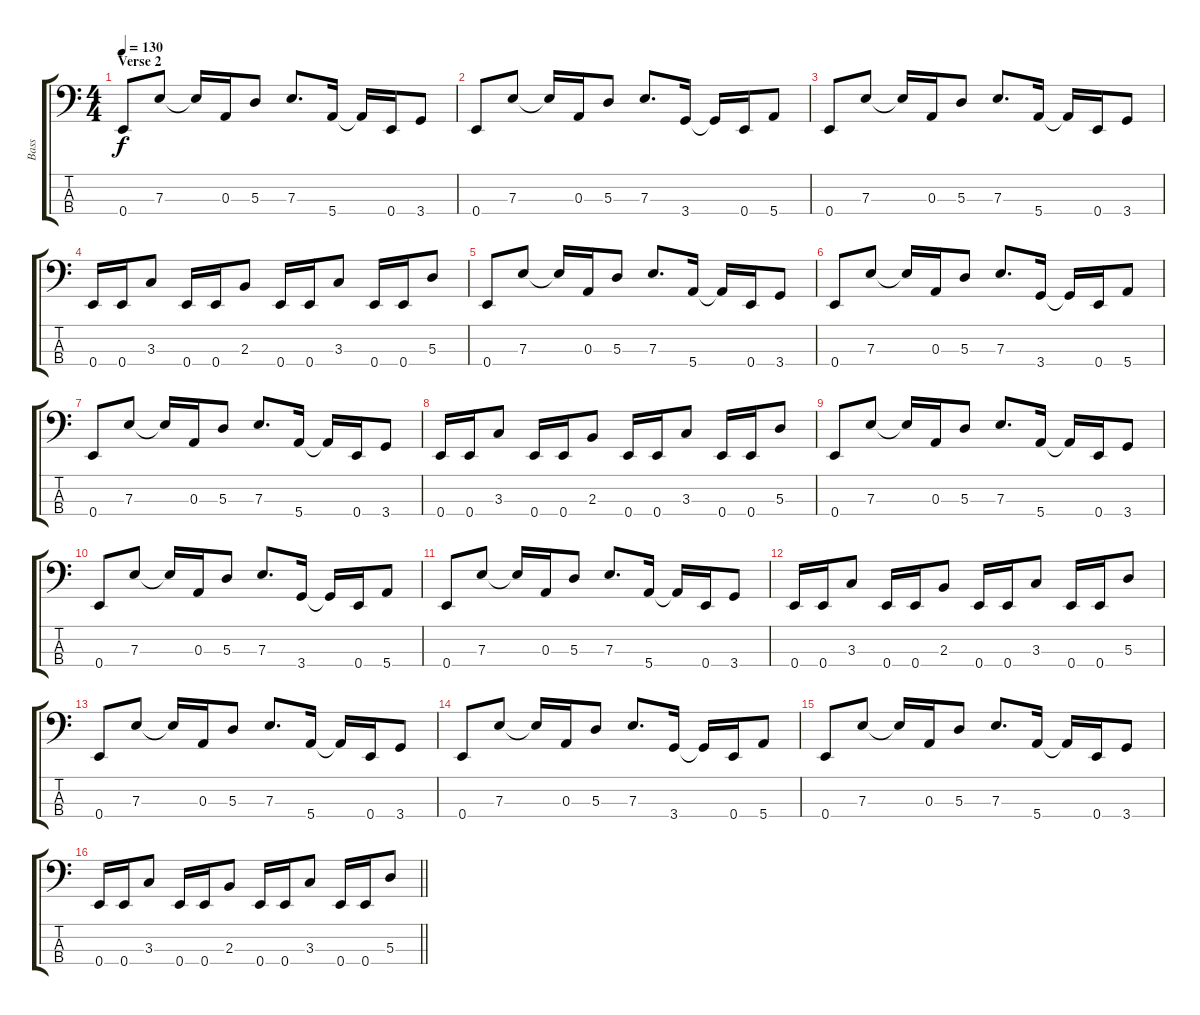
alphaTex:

\track ("Bass" "Bass") {instrument electricbassfinger}
\staff {score tabs}
\tuning (G2 D2 A1 E1) {hide}
\ts (4 4)
\section ("" "Verse 2")
\tempo 130
\clef f4
\ks c
0.4.8{dy f} 7.3.8 7.3{t}.16 0.3.16 5.3.8 7.3.8{d} 5.4.16 5.4{t}.16 0.4.16 3.4.8 |
0.4.8 7.3.8 7.3{t}.16 0.3.16 5.3.8 7.3.8{d} 3.4.16 3.4{t}.16 0.4.16 5.4.8 |
0.4.8 7.3.8 7.3{t}.16 0.3.16 5.3.8 7.3.8{d} 5.4.16 5.4{t}.16 0.4.16 3.4.8 |
0.4.16 0.4.16 3.3.8 0.4.16 0.4.16 2.3.8 0.4.16 0.4.16 3.3.8 0.4.16 0.4.16 5.3.8 |
0.4.8 7.3.8 7.3{t}.16 0.3.16 5.3.8 7.3.8{d} 5.4.16 5.4{t}.16 0.4.16 3.4.8 |
0.4.8 7.3.8 7.3{t}.16 0.3.16 5.3.8 7.3.8{d} 3.4.16 3.4{t}.16 0.4.16 5.4.8 |
0.4.8 7.3.8 7.3{t}.16 0.3.16 5.3.8 7.3.8{d} 5.4.16 5.4{t}.16 0.4.16 3.4.8 |
0.4.16 0.4.16 3.3.8 0.4.16 0.4.16 2.3.8 0.4.16 0.4.16 3.3.8 0.4.16 0.4.16 5.3.8 |
0.4.8 7.3.8 7.3{t}.16 0.3.16 5.3.8 7.3.8{d} 5.4.16 5.4{t}.16 0.4.16 3.4.8 |
0.4.8 7.3.8 7.3{t}.16 0.3.16 5.3.8 7.3.8{d} 3.4.16 3.4{t}.16 0.4.16 5.4.8 |
0.4.8 7.3.8 7.3{t}.16 0.3.16 5.3.8 7.3.8{d} 5.4.16 5.4{t}.16 0.4.16 3.4.8 |
0.4.16 0.4.16 3.3.8 0.4.16 0.4.16 2.3.8 0.4.16 0.4.16 3.3.8 0.4.16 0.4.16 5.3.8 |
0.4.8 7.3.8 7.3{t}.16 0.3.16 5.3.8 7.3.8{d} 5.4.16 5.4{t}.16 0.4.16 3.4.8 |
0.4.8 7.3.8 7.3{t}.16 0.3.16 5.3.8 7.3.8{d} 3.4.16 3.4{t}.16 0.4.16 5.4.8 |
0.4.8 7.3.8 7.3{t}.16 0.3.16 5.3.8 7.3.8{d} 5.4.16 5.4{t}.16 0.4.16 3.4.8 |
\barLineRight lightlight
0.4.16 0.4.16 3.3.8 0.4.16 0.4.16 2.3.8 0.4.16 0.4.16 3.3.8 0.4.16 0.4.16 5.3.8
